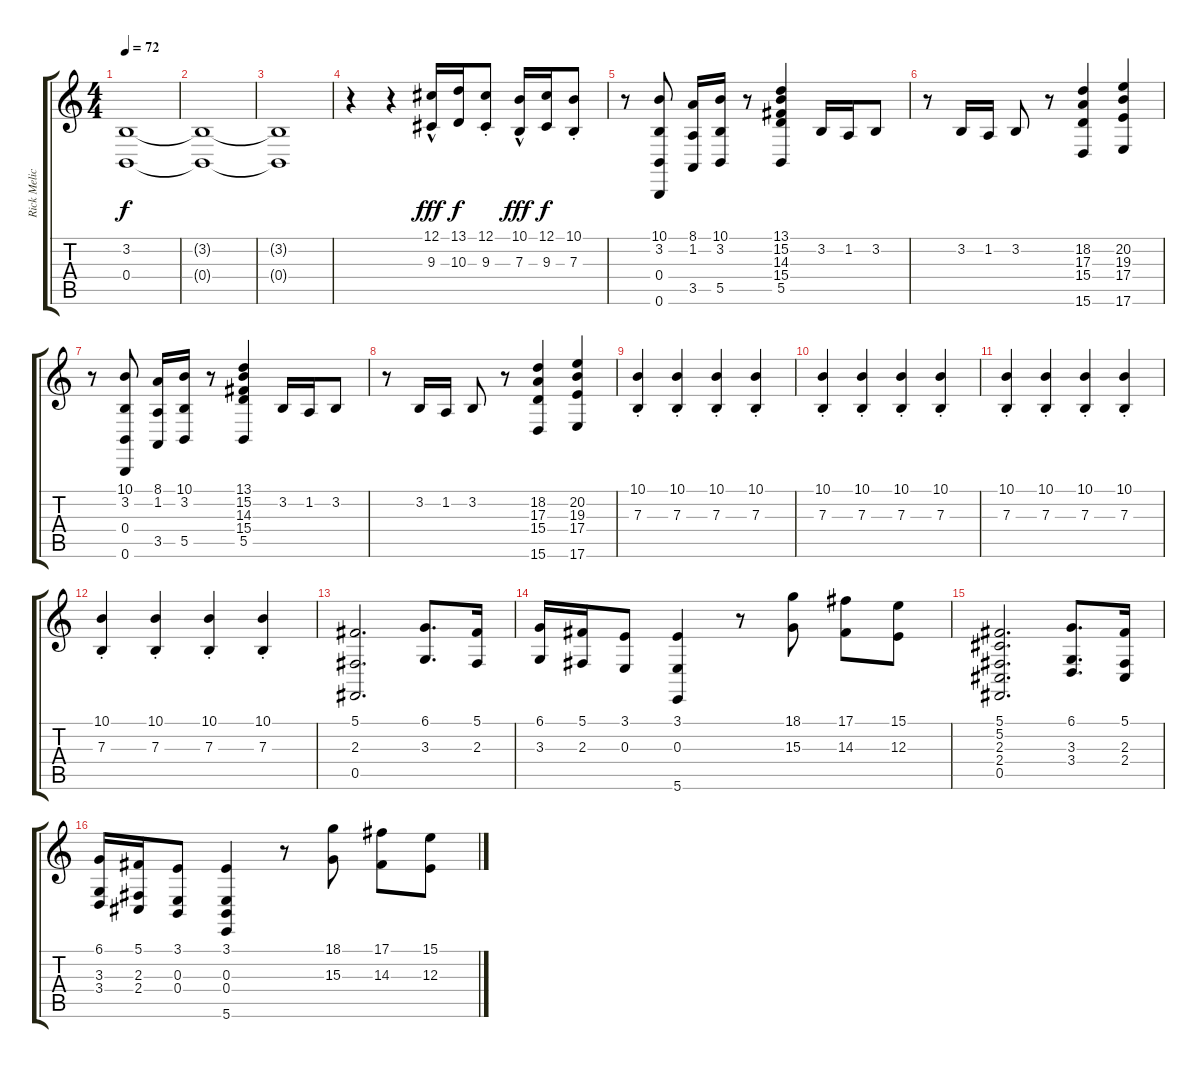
\track ("Rick Melick" "Rick Melic") {instrument stringensemble1}
\staff {score tabs}
\tuning (Db4 Ab3 E3 B2 Gb2 B1) {hide}
\ts (4 4)
\tempo 72
\clef g2
\ks c
(3.2{t} 0.4{t}).1{dy f} |
(3.2{t} 0.4{t}).1 |
(3.2{t} 0.4{t}).1 |
r.4{volume 16} r.4 (12.1{hac} 9.3{hac}).16{dy fff} (13.1 10.3).16{dy f} (12.1{st} 9.3{st}).8 (10.1{hac} 7.3{hac}).16{dy fff} (12.1 9.3).16{dy f} (10.1{st} 7.3{st}).8 |
r.8{volume 10} (10.1 3.2 0.4 0.6).8 (8.1 1.2 3.5).16 (10.1 3.2 5.5).16 r.8 (13.1 15.2 14.3 15.4 5.5).4 3.2.16 1.2.16 3.2.8 |
r.8 3.2.16 1.2.16 3.2.8 r.8 (18.2 17.3 15.4 15.6).4 (20.2 19.3 17.4 17.6).4 |
r.8 (10.1 3.2 0.4 0.6).8 (8.1 1.2 3.5).16 (10.1 3.2 5.5).16 r.8 (13.1 15.2 14.3 15.4 5.5).4 3.2.16 1.2.16 3.2.8 |
r.8 3.2.16 1.2.16 3.2.8 r.8 (18.2 17.3 15.4 15.6).4 (20.2 19.3 17.4 17.6).4 |
(10.1{st} 7.3{st}).4 (10.1{st} 7.3{st}).4 (10.1{st} 7.3{st}).4 (10.1{st} 7.3{st}).4 |
(10.1{st} 7.3{st}).4 (10.1{st} 7.3{st}).4 (10.1{st} 7.3{st}).4 (10.1{st} 7.3{st}).4 |
(10.1{st} 7.3{st}).4 (10.1{st} 7.3{st}).4 (10.1{st} 7.3{st}).4 (10.1{st} 7.3{st}).4 |
(10.1{st} 7.3{st}).4 (10.1{st} 7.3{st}).4 (10.1{st} 7.3{st}).4 (10.1{st} 7.3{st}).4 |
(5.1 2.3 0.5).2{d volume 13} (6.1 3.3).8{d} (5.1 2.3).16 |
(6.1 3.3).16 (5.1 2.3).16 (3.1 0.3).8 (3.1 0.3 5.6).4 r.8 (18.1 15.3).8 (17.1 14.3).8 (15.1 12.3).8 |
(5.1 5.2 2.3 2.4 0.5).2{d volume 13} (6.1 3.3 3.4).8{d} (5.1 2.3 2.4).16 |
(6.1 3.3 3.4).16 (5.1 2.3 2.4).16 (3.1 0.3 0.4).8 (3.1 0.3 0.4 5.6).4 r.8 (18.1 15.3).8 (17.1 14.3).8 (15.1 12.3).8
